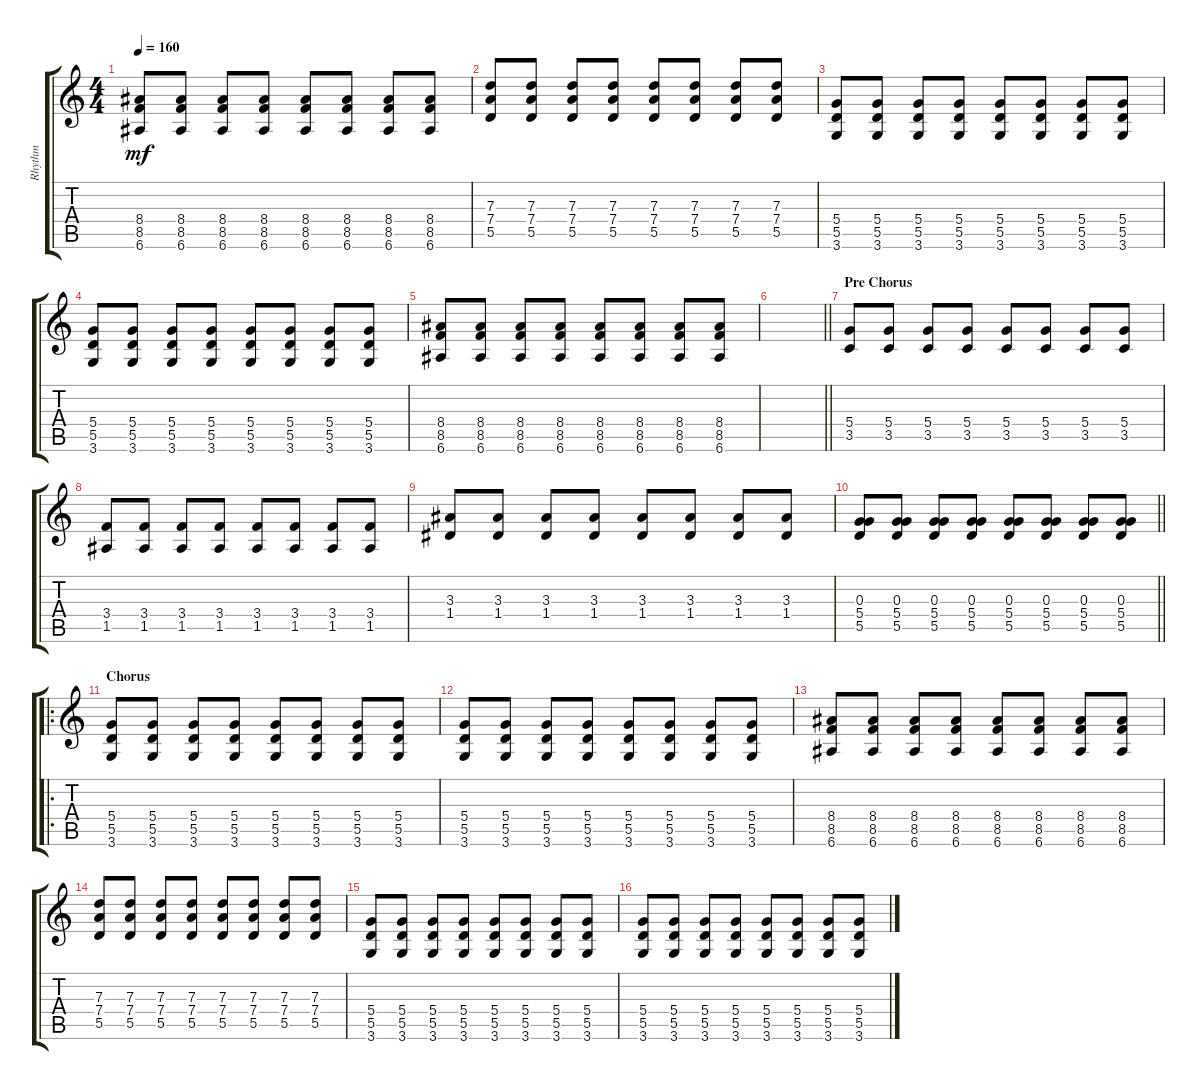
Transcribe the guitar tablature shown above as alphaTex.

\track ("Rhythm" "Rhythm") {instrument electricguitarclean}
\staff {score tabs}
\tuning (E4 C4 G3 D3 A2 E2) {hide}
\ts (4 4)
\tempo 160
\clef g2
\ks c
(8.4 8.5 6.6).8{dy mf} (8.4 8.5 6.6).8 (8.4 8.5 6.6).8 (8.4 8.5 6.6).8 (8.4 8.5 6.6).8 (8.4 8.5 6.6).8 (8.4 8.5 6.6).8 (8.4 8.5 6.6).8 |
(7.3 7.4 5.5).8 (7.3 7.4 5.5).8 (7.3 7.4 5.5).8 (7.3 7.4 5.5).8 (7.3 7.4 5.5).8 (7.3 7.4 5.5).8 (7.3 7.4 5.5).8 (7.3 7.4 5.5).8 |
(5.4 5.5 3.6).8 (5.4 5.5 3.6).8 (5.4 5.5 3.6).8 (5.4 5.5 3.6).8 (5.4 5.5 3.6).8 (5.4 5.5 3.6).8 (5.4 5.5 3.6).8 (5.4 5.5 3.6).8 |
(5.4 5.5 3.6).8 (5.4 5.5 3.6).8 (5.4 5.5 3.6).8 (5.4 5.5 3.6).8 (5.4 5.5 3.6).8 (5.4 5.5 3.6).8 (5.4 5.5 3.6).8 (5.4 5.5 3.6).8 |
(8.4 8.5 6.6).8 (8.4 8.5 6.6).8 (8.4 8.5 6.6).8 (8.4 8.5 6.6).8 (8.4 8.5 6.6).8 (8.4 8.5 6.6).8 (8.4 8.5 6.6).8 (8.4 8.5 6.6).8 |
\barLineRight lightlight
|
\section ("" "Pre Chorus")
(5.4 3.5).8 (5.4 3.5).8 (5.4 3.5).8 (5.4 3.5).8 (5.4 3.5).8 (5.4 3.5).8 (5.4 3.5).8 (5.4 3.5).8 |
(3.4 1.5).8 (3.4 1.5).8 (3.4 1.5).8 (3.4 1.5).8 (3.4 1.5).8 (3.4 1.5).8 (3.4 1.5).8 (3.4 1.5).8 |
(3.3 1.4).8 (3.3 1.4).8 (3.3 1.4).8 (3.3 1.4).8 (3.3 1.4).8 (3.3 1.4).8 (3.3 1.4).8 (3.3 1.4).8 |
\barLineRight lightlight
(0.3 5.4 5.5).8 (0.3 5.4 5.5).8 (0.3 5.4 5.5).8 (0.3 5.4 5.5).8 (0.3 5.4 5.5).8 (0.3 5.4 5.5).8 (0.3 5.4 5.5).8 (0.3 5.4 5.5).8 |
\ro
\section ("" "Chorus")
(5.4 5.5 3.6).8 (5.4 5.5 3.6).8 (5.4 5.5 3.6).8 (5.4 5.5 3.6).8 (5.4 5.5 3.6).8 (5.4 5.5 3.6).8 (5.4 5.5 3.6).8 (5.4 5.5 3.6).8 |
(5.4 5.5 3.6).8 (5.4 5.5 3.6).8 (5.4 5.5 3.6).8 (5.4 5.5 3.6).8 (5.4 5.5 3.6).8 (5.4 5.5 3.6).8 (5.4 5.5 3.6).8 (5.4 5.5 3.6).8 |
(8.4 8.5 6.6).8 (8.4 8.5 6.6).8 (8.4 8.5 6.6).8 (8.4 8.5 6.6).8 (8.4 8.5 6.6).8 (8.4 8.5 6.6).8 (8.4 8.5 6.6).8 (8.4 8.5 6.6).8 |
(7.3 7.4 5.5).8 (7.3 7.4 5.5).8 (7.3 7.4 5.5).8 (7.3 7.4 5.5).8 (7.3 7.4 5.5).8 (7.3 7.4 5.5).8 (7.3 7.4 5.5).8 (7.3 7.4 5.5).8 |
(5.4 5.5 3.6).8 (5.4 5.5 3.6).8 (5.4 5.5 3.6).8 (5.4 5.5 3.6).8 (5.4 5.5 3.6).8 (5.4 5.5 3.6).8 (5.4 5.5 3.6).8 (5.4 5.5 3.6).8 |
(5.4 5.5 3.6).8 (5.4 5.5 3.6).8 (5.4 5.5 3.6).8 (5.4 5.5 3.6).8 (5.4 5.5 3.6).8 (5.4 5.5 3.6).8 (5.4 5.5 3.6).8 (5.4 5.5 3.6).8
